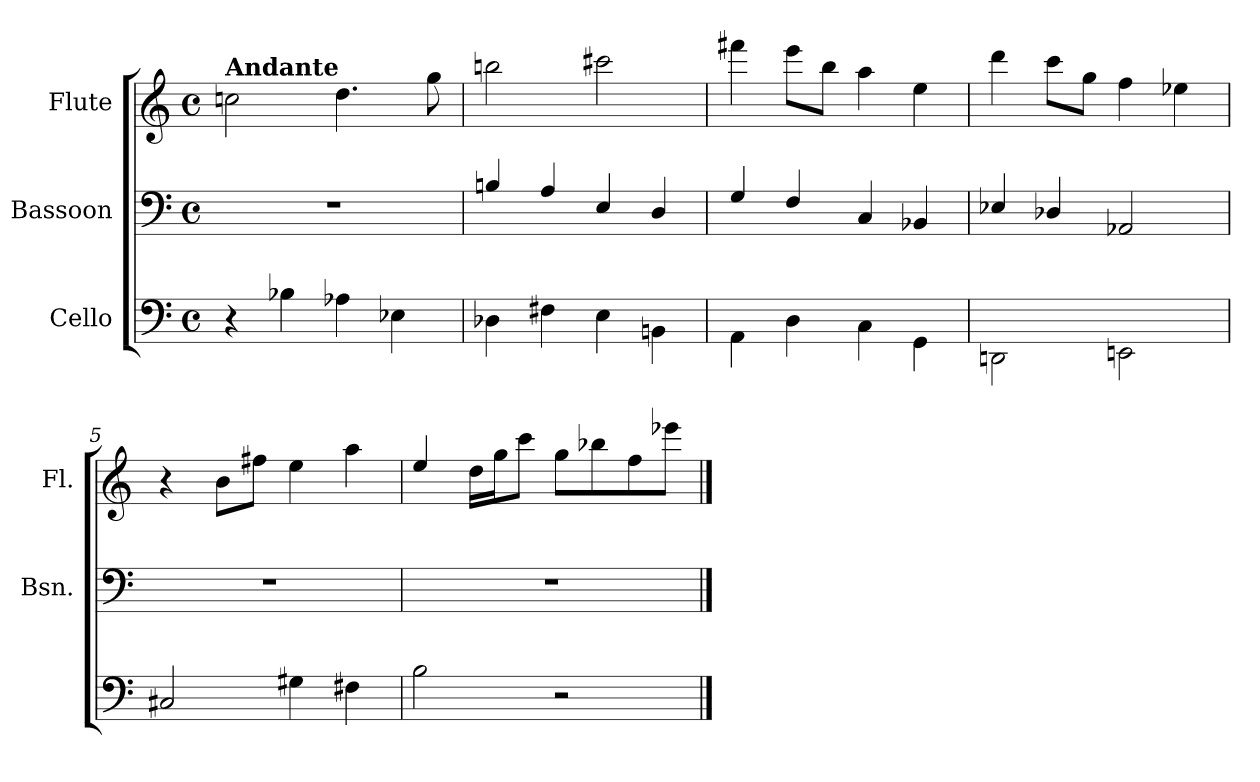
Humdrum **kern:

**kern	**kern	**kern
*part3	*part2	*part1
*staff3	*staff2	*staff1
*I"Cello	*I"Bassoon	*I"Flute
*	*I'Bsn.	*I'Fl.
*clefF4	*clefF4	*clefG2
*k[]	*k[]	*k[]
*C:	*C:	*C:
*M4/4	*M4/4	*M4/4
*met(c)	*met(c)	*met(c)
=1	=1	=1
!	!	!LO:TX:a:B:t=Andante
4r	1r	2ccn\
4B-X\	.	.
4A-X\	.	4.dd\
4E-X\	.	.
.	.	8gg\
=2	=2	=2
4D-X\	4Bn/	2bbn\
4F#X\	4A/	.
4E\	4E/	2ccc#X\
4BBn\	4D/	.
=3	=3	=3
4AA\	4G/	4fff#X\
4D\	4F/	8eee\L
.	.	8bb\J
4C\	4C/	4aa\
4GG\	4BB-X/	4ee\
=4	=4	=4
2DDn\	4E-X/	4ddd\
.	4D-X/	8ccc\L
.	.	8gg\J
2EEn\	2AA-X/	4ff\
.	.	4ee-X\
!!LO:LB:g=z
=5	=5	=5
2C#X/	1r	4r
.	.	8b\L
.	.	8ff#X\J
4G#X\	.	4ee\
4F#X\	.	4aa\
=6	=6	=6
2B\	1r	4ee/
.	.	16dd\LL
.	.	16gg\J
.	.	8ccc\J
2r	.	8gg\L
.	.	8bb-X\
.	.	8ff\
.	.	8eee-X\J
==	==	==
*-	*-	*-
